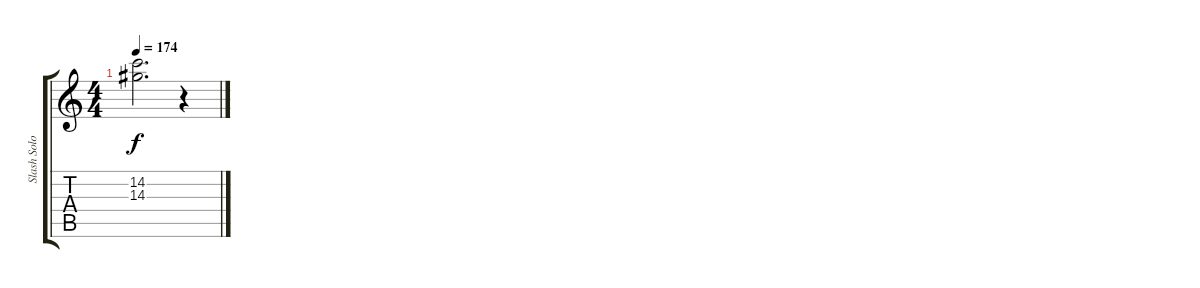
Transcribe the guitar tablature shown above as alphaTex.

\track ("Slash Solo" "Slash Solo") {instrument distortionguitar}
\staff {score tabs}
\tuning (Eb4 Bb3 Gb3 Db3 Ab2 Eb2) {hide}
\ts (4 4)
\tempo 174
\clef g2
\ks c
(14.2{t} 14.3{t}).2{d dy f} r.4
